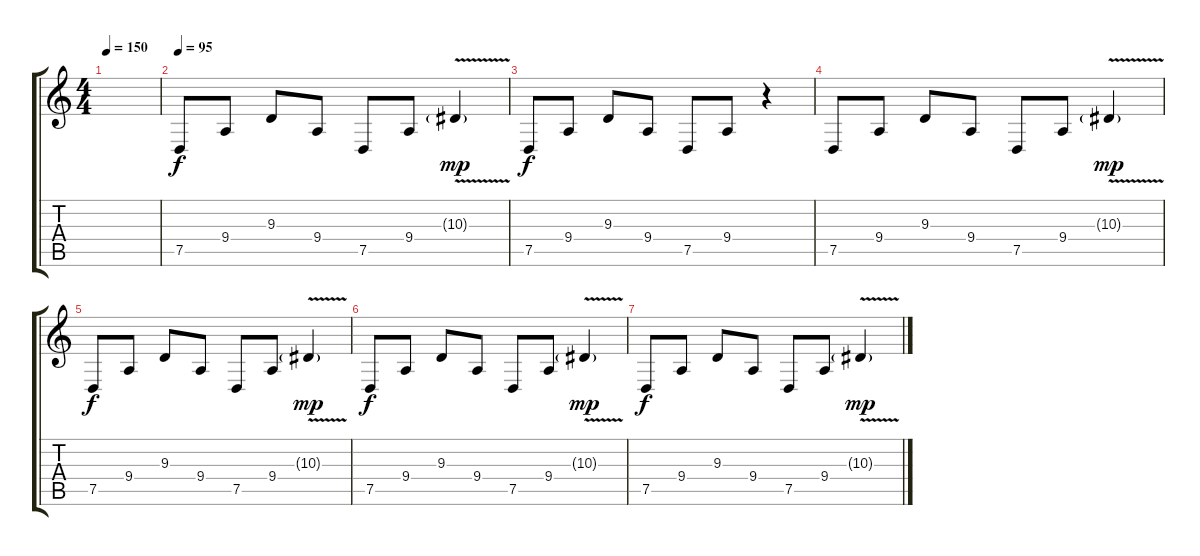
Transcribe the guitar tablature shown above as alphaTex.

\track "" {instrument tremolostrings}
\staff {score tabs}
\tuning (D4 A3 F3 C3 G2 D2) {hide}
\ts (4 4)
\tempo 150
\clef g2
\ks c
|
\tempo 95
7.5.8 9.4.8 9.3.8 9.4.8 7.5.8 9.4.8 10.3{v g}.4{dy mp} |
7.5.8{dy f} 9.4.8 9.3.8 9.4.8 7.5.8 9.4.8 r.4 |
7.5.8{volume 9} 9.4.8 9.3.8 9.4.8 7.5.8 9.4.8 10.3{v g}.4{dy mp} |
7.5.8{dy f} 9.4.8 9.3.8 9.4.8 7.5.8 9.4.8 10.3{v g}.4{dy mp} |
7.5.8{dy f} 9.4.8 9.3.8 9.4.8 7.5.8 9.4.8 10.3{v g}.4{dy mp} |
7.5.8{dy f} 9.4.8 9.3.8 9.4.8 7.5.8 9.4.8 10.3{v g}.4{dy mp}
